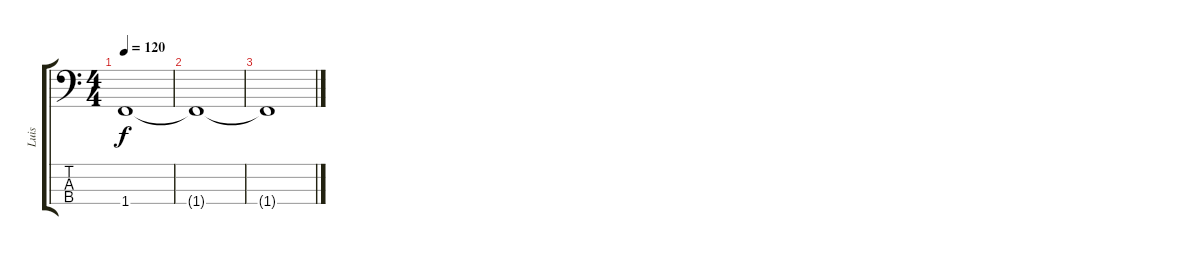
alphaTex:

\track ("Luis" "Luis") {instrument electricbassfinger}
\staff {score tabs}
\tuning (G2 D2 A1 E1) {hide}
\ts (4 4)
\tempo 120
\clef f4
\ks c
1.4.1{dy f} |
1.4{t}.1 |
1.4{t}.1
